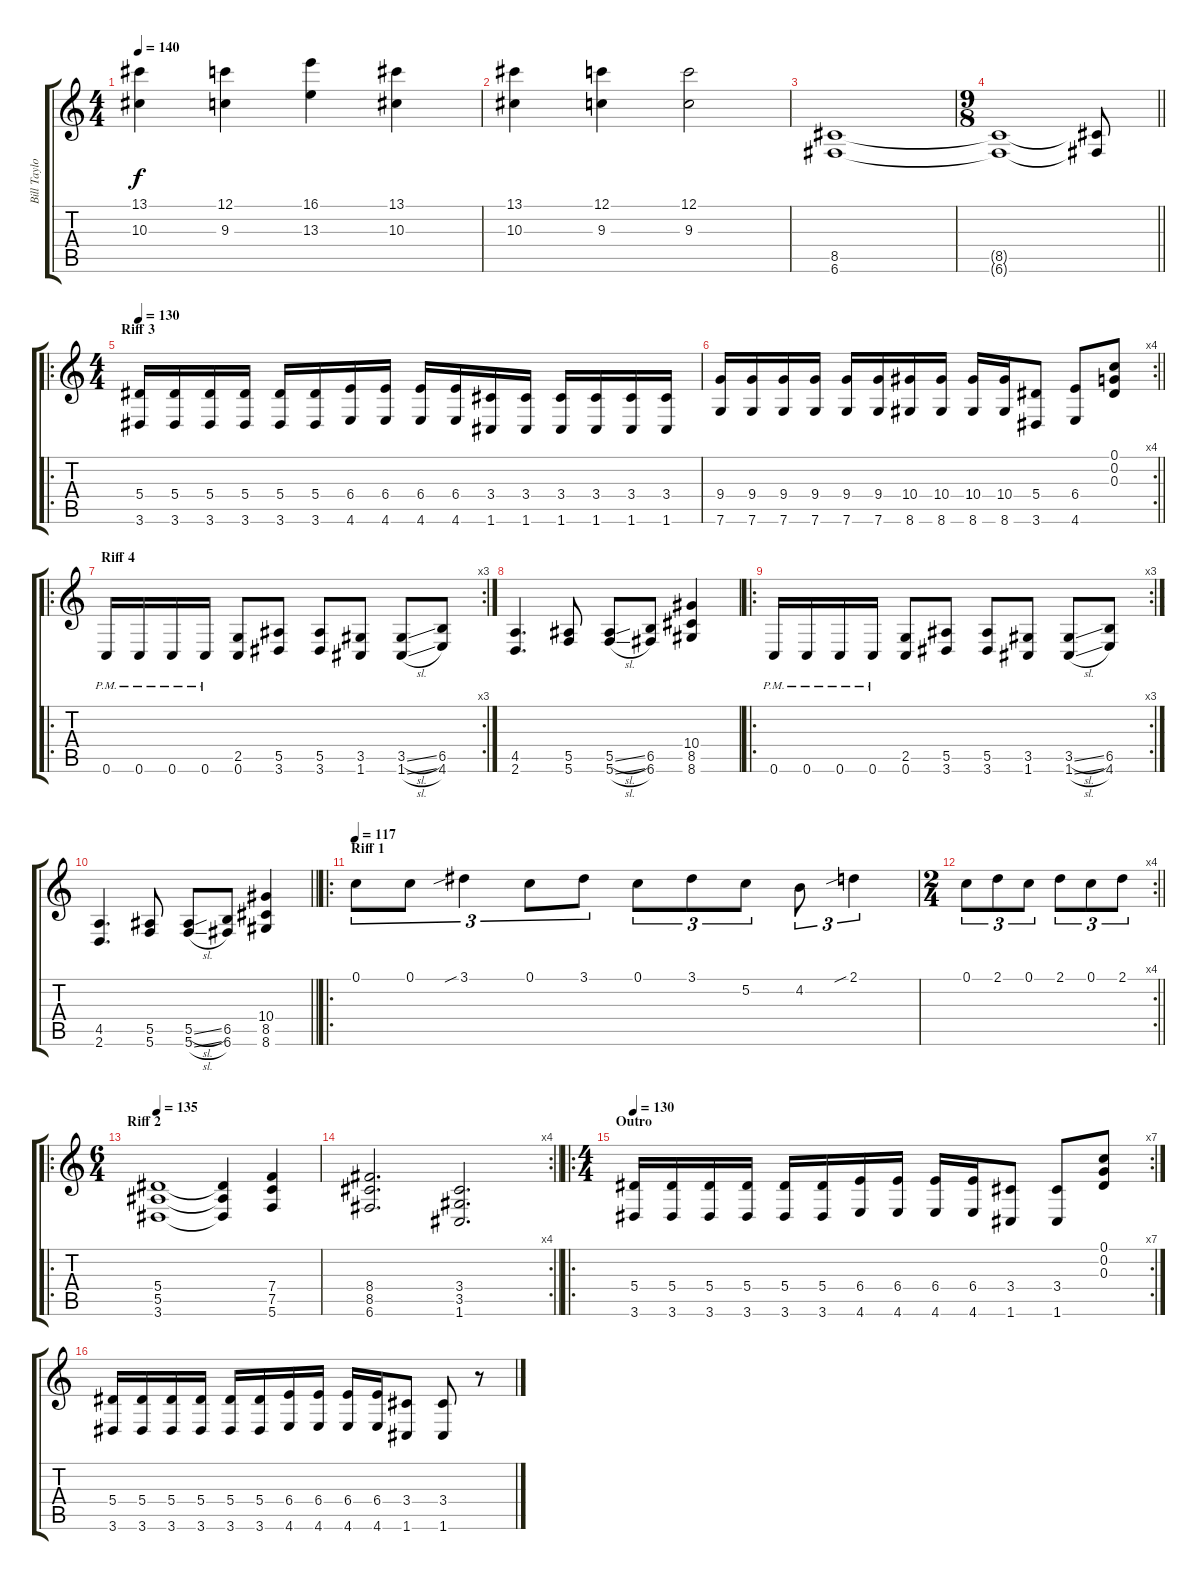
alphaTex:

\track ("Bill Taylor" "Bill Taylo") {instrument distortionguitar}
\staff {score tabs}
\tuning (C4 G3 Eb3 Bb2 F2 C2) {hide}
\ts (4 4)
\tempo 140
\clef g2
\ks c
(13.1 10.3).4{dy f} (12.1 9.3).4 (16.1 13.3).4 (13.1 10.3).4 |
(13.1 10.3).4 (12.1 9.3).4 (12.1 9.3).2 |
(8.5 6.6).1 |
\ts (9 8)
\barLineRight lightlight
(8.5{t} 6.6{t}).1 (8.5{t} 6.6{t}).8 |
\ro
\ts (4 4)
\section ("" "Riff 3")
\tempo 130
(5.4 3.6).16 (5.4 3.6).16 (5.4 3.6).16 (5.4 3.6).16 (5.4 3.6).16 (5.4 3.6).16 (6.4 4.6).16 (6.4 4.6).16 (6.4 4.6).16 (6.4 4.6).16 (3.4 1.6).16 (3.4 1.6).16 (3.4 1.6).16 (3.4 1.6).16 (3.4 1.6).16 (3.4 1.6).16 |
\rc 4
\barLineRight lightlight
(9.4 7.6).16 (9.4 7.6).16 (9.4 7.6).16 (9.4 7.6).16 (9.4 7.6).16 (9.4 7.6).16 (10.4 8.6).16 (10.4 8.6).16 (10.4 8.6).16 (10.4 8.6).16 (5.4 3.6).8 (6.4 4.6).8 (0.1 0.2 0.3).8 |
\ro
\rc 3
\section ("" "Riff 4")
0.6{pm}.16 0.6{pm}.16 0.6{pm}.16 0.6{pm}.16 (2.5 0.6).8 (5.5 3.6).8 (5.5 3.6).8 (3.5 1.6).8 (3.5{sl} 1.6{sl}).8 (6.5 4.6).8 |
(4.5 2.6).4{d} (5.5 5.6).8 (5.5{sl} 5.6{sl}).8 (6.5 6.6).8 (10.4 8.5 8.6).4 |
\ro
\rc 3
0.6{pm}.16 0.6{pm}.16 0.6{pm}.16 0.6{pm}.16 (2.5 0.6).8 (5.5 3.6).8 (5.5 3.6).8 (3.5 1.6).8 (3.5{sl} 1.6{sl}).8 (6.5 4.6).8 |
\barLineRight lightlight
(4.5 2.6).4{d} (5.5 5.6).8 (5.5{sl} 5.6{sl}).8 (6.5 6.6).8 (10.4 8.5 8.6).4 |
\ro
\section ("" "Riff 1")
\tempo 117
0.1.8{tu (3 2)} 0.1.8{tu (3 2)} 3.1{sib}.4{tu (3 2)} 0.1.8{tu (3 2)} 3.1.8{tu (3 2)} 0.1.8{tu (3 2)} 3.1.8{tu (3 2)} 5.2.8{tu (3 2)} 4.2.8{tu (3 2)} 2.1{sib}.4{tu (3 2)} |
\rc 4
\ts (2 4)
\barLineRight lightlight
0.1.8{tu (3 2)} 2.1.8{tu (3 2)} 0.1.8{tu (3 2)} 2.1.8{tu (3 2)} 0.1.8{tu (3 2)} 2.1.8{tu (3 2)} |
\ro
\ts (6 4)
\section ("" "Riff 2")
\tempo 135
(5.4 5.5 3.6).1 (5.4{t} 5.5{t} 3.6{t}).4 (7.4 7.5 5.6).4 |
\rc 4
\barLineRight lightlight
(8.4 8.5 6.6).2{d} (3.4 3.5 1.6).2{d} |
\ro
\rc 7
\ts (4 4)
\section ("" "Outro")
\tempo 130
(5.4 3.6).16 (5.4 3.6).16 (5.4 3.6).16 (5.4 3.6).16 (5.4 3.6).16 (5.4 3.6).16 (6.4 4.6).16 (6.4 4.6).16 (6.4 4.6).16 (6.4 4.6).16 (3.4 1.6).8 (3.4 1.6).8 (0.1 0.2 0.3).8 |
(5.4 3.6).16 (5.4 3.6).16 (5.4 3.6).16 (5.4 3.6).16 (5.4 3.6).16 (5.4 3.6).16 (6.4 4.6).16 (6.4 4.6).16 (6.4 4.6).16 (6.4 4.6).16 (3.4 1.6).8 (3.4 1.6).8 r.8
